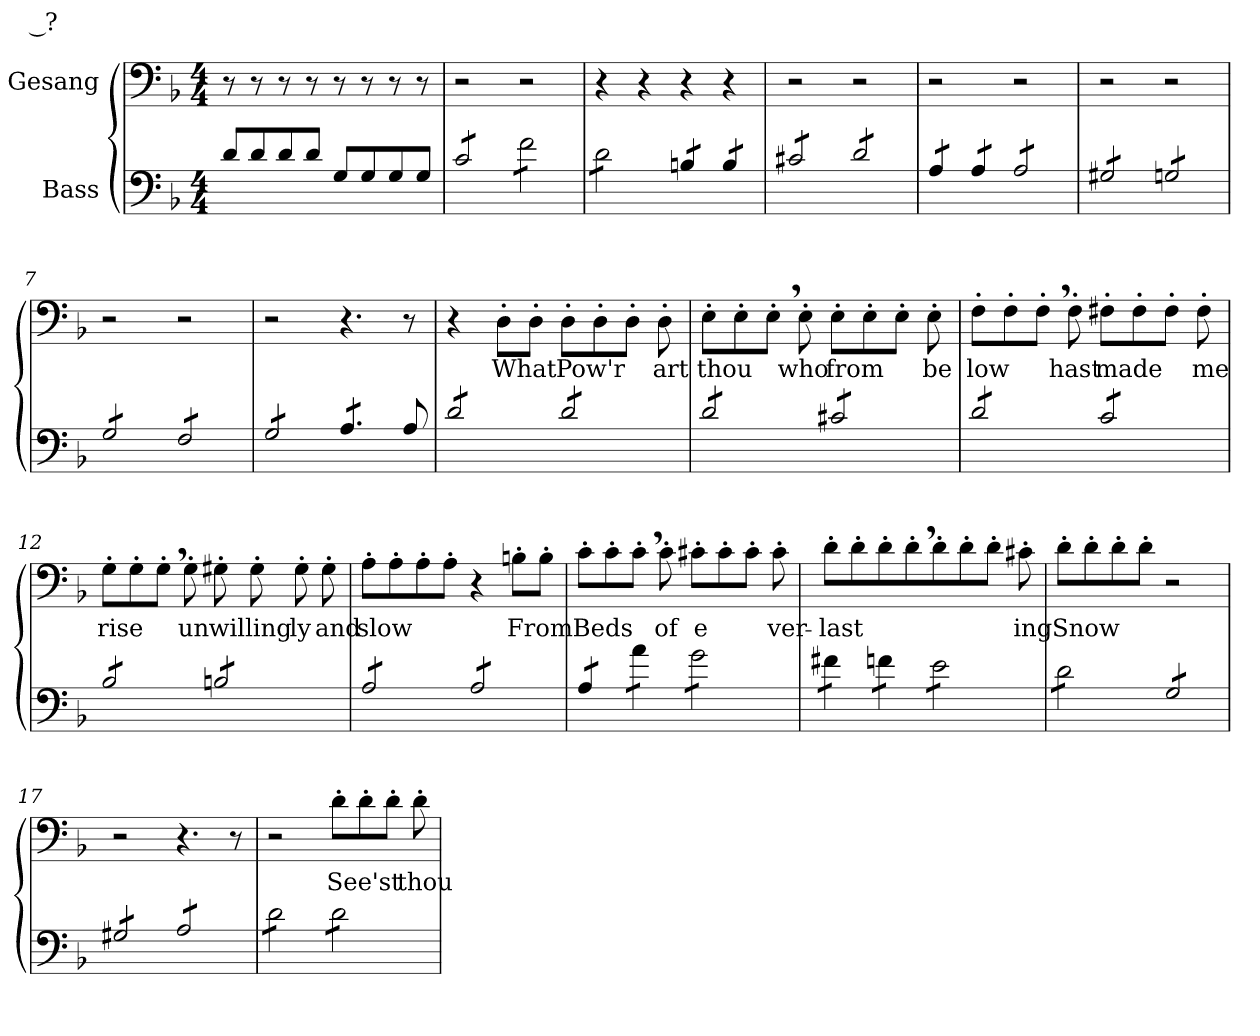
**kern	**kern	**text
*part2	*part1	*part1
*staff2	*staff1	*staff1
*I"Bass	*I"Gesang	*
*clefF4	*clefF4	*
*ITrd7c12	*	*
*k[b-]	*k[b-]	*
*M4/4	*M4/4	*
*MM50	*MM50	*
=1	=1	=1
8D/L	8r	.
8D/	8r	.
8D/	8r	.
8D/J	8r	.
8GG/L	8r	.
8GG/	8r	.
8GG/	8r	.
8GG/J	8r	.
=2	=2	=2
*tremolo	*	*
8C/L	2r	.
8C/	.	.
8C/	.	.
8C/J	.	.
8F\L	2r	.
8F\	.	.
8F\	.	.
8F\J	.	.
=3	=3	=3
8D\L	4r	.
8D\	.	.
8D\	4r	.
8D\J	.	.
8BBn/L	4r	.
8BBn/J	.	.
8BB/L	4r	.
8BB/J	.	.
=4	=4	=4
8C#X/L	2r	.
8C#X/	.	.
8C#X/	.	.
8C#X/J	.	.
8D/L	2r	.
8D/	.	.
8D/	.	.
8D/J	.	.
!!LO:LB:g=z
=5	=5	=5
8AA/L	2r	.
8AA/J	.	.
8AA/L	.	.
8AA/J	.	.
8AA/L	2r	.
8AA/	.	.
8AA/	.	.
8AA/J	.	.
=6	=6	=6
8GG#X/L	2r	.
8GG#X/	.	.
8GG#X/	.	.
8GG#X/J	.	.
8GGn/L	2r	.
8GGn/	.	.
8GGn/	.	.
8GGn/J	.	.
=7	=7	=7
8GG/L	2r	.
8GG/	.	.
8GG/	.	.
8GG/J	.	.
8FF/L	2r	.
8FF/	.	.
8FF/	.	.
8FF/J	.	.
=8	=8	=8
8GG/L	2r	.
8GG/	.	.
8GG/	.	.
8GG/J	.	.
8AA/L	4.r	.
8AA/	.	.
8AA/J	.	.
*Xtremolo	*	*
8AA/	8r	.
!!LO:LB:g=z
=9	=9	=9
*tremolo	*	*
8D/L	4r	.
8D/	.	.
!	!	!LO:LY:b
8D/	8D'\L	What
!	!	!LO:LY:b
8D/J	8D'\J	_
!	!	!LO:LY:b
8D/L	8D'\L	Pow'r
!	!	!LO:LY:b
8D/	8D'\	_
!	!	!LO:LY:b
8D/	8D'\J	_
!	!	!LO:LY:b
8D/J	8D'\	art
=10	=10	=10
!	!	!LO:LY:b
8D/L	8E'\L	thou
!	!	!LO:LY:b
8D/	8E'\	_
!	!	!LO:LY:b
8D/	8E',\J	_
!	!	!LO:LY:b
8D/J	8E'\	who
!	!	!LO:LY:b
8C#X/L	8E'\L	from
!	!	!LO:LY:b
8C#X/	8E'\	_
!	!	!LO:LY:b
8C#X/	8E'\J	_
!	!	!LO:LY:b
8C#X/J	8E'\	be
=11	=11	=11
!	!	!LO:LY:b
8D/L	8F'\L	low
!	!	!LO:LY:b
8D/	8F'\	_
!	!	!LO:LY:b
8D/	8F',\J	_
!	!	!LO:LY:b
8D/J	8F'\	hast
!	!	!LO:LY:b
8C/L	8F#X'\L	made
!	!	!LO:LY:b
8C/	8F#'\	_
!	!	!LO:LY:b
8C/	8F#'\J	_
!	!	!LO:LY:b
8C/J	8F#'\	me
=12	=12	=12
!	!	!LO:LY:b
8BB-/L	8G'\L	rise
!	!	!LO:LY:b
8BB-/	8G'\	_
!	!	!LO:LY:b
8BB-/	8G',\J	_
!	!	!LO:LY:b
8BB-/J	8G'\	un
!	!	!LO:LY:b
8BBn/L	8G#X'\	wil
!	!	!LO:LY:b
8BBn/	8G#'\	ling
!	!	!LO:LY:b
8BBn/	8G#'\	ly
!	!	!LO:LY:b
8BBn/J	8G#'\	and
!!LO:LB:g=z
=13	=13	=13
!	!	!LO:LY:b
8AA/L	8A'\L	slow
!	!	!LO:LY:b
8AA/	8A'\	_
!	!	!LO:LY:b
8AA/	8A'\	_
!	!	!LO:LY:b
8AA/J	8A'\J	_
8AA/L	4r	.
8AA/	.	.
!	!	!LO:LY:b
8AA/	8Bn'\L	From
!	!	!LO:LY:b
8AA/J	8B'\J	_
=14	=14	=14
!	!	!LO:LY:b
8AA/L	8c'\L	Beds
!	!	!LO:LY:b
8AA/J	8c'\	_
!	!	!LO:LY:b
8A\L	8c',\J	_
!	!	!LO:LY:b
8A\J	8c'\	of
!	!	!LO:LY:b
8G\L	8c#X'\L	e
!	!	!LO:LY:b
8G\	8c#'\	-
!	!	!LO:LY:b
8G\	8c#'\J	-
!	!	!LO:LY:b
8G\J	8c#'\	ver-
=15	=15	=15
!	!	!LO:LY:b
8F#X\L	8d'\L	-last
!	!	!LO:LY:b
8F#X\J	8d'\	-
!	!	!LO:LY:b
8Fn\L	8d'\	-
!	!	!LO:LY:b
8Fn\J	8d',\	-
!	!	!LO:LY:b
8E\L	8d'\	-
!	!	!LO:LY:b
8E\	8d'\	-
!	!	!LO:LY:b
8E\	8d'\J	-
!	!	!LO:LY:b
8E\J	8c#X'\	ing
=16	=16	=16
!	!	!LO:LY:b
8D\L	8d'\L	Snow
!	!	!LO:LY:b
8D\	8d'\	_
!	!	!LO:LY:b
8D\	8d'\	_
!	!	!LO:LY:b
8D\J	8d'\J	_?
8GG/L	2r	.
8GG/	.	.
8GG/	.	.
8GG/J	.	.
!!LO:LB:g=z
=17	=17	=17
8GG#X/L	2r	.
8GG#X/	.	.
8GG#X/	.	.
8GG#X/J	.	.
8AA/L	4.r	.
8AA/	.	.
8AA/	.	.
8AA/J	8r	.
=18	=18	=18
8D\L	2r	.
8D\	.	.
8D\	.	.
8D\J	.	.
!	!	!LO:LY:b
8D\L	8d'\L	See'st
!	!	!LO:LY:b
8D\	8d'\	_
!	!	!LO:LY:b
8D\	8d'\J	_
!	!	!LO:LY:b
8D\J	8d'\	thou
*Xtremolo	*	*
=	=	=
*-	*-	*-
